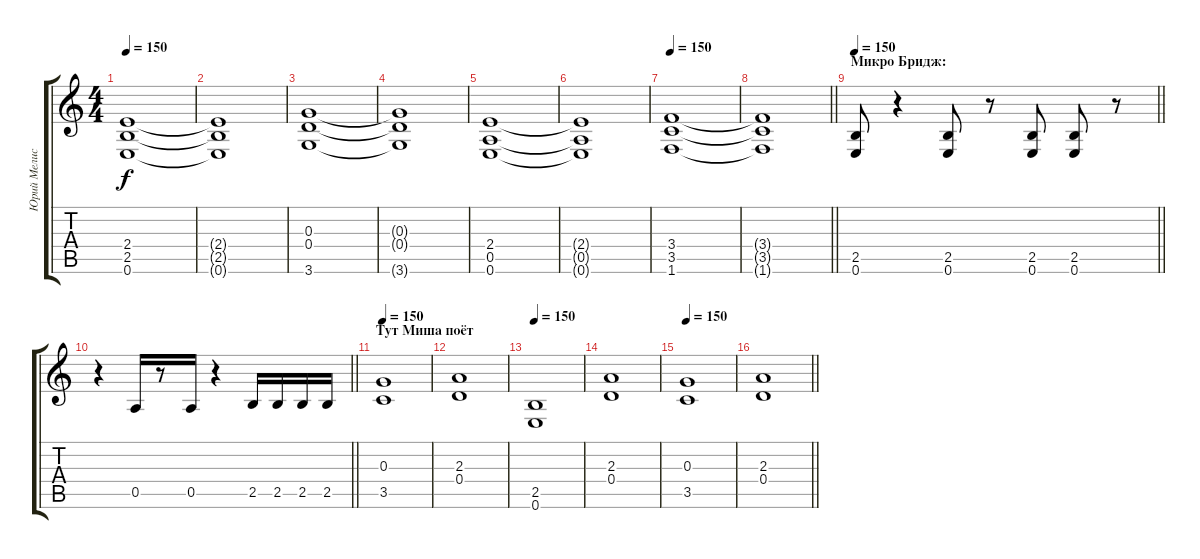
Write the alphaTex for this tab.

\track ("Юрий Мелисов" "Юрий Мелис") {instrument overdrivenguitar}
\staff {score tabs}
\tuning (E4 B3 G3 D3 A2 E2) {hide}
\ts (4 4)
\tempo 150
\clef g2
\ks c
(2.4 2.5 0.6).1{dy f} |
(2.4{t} 2.5{t} 0.6{t}).1 |
(0.3 0.4 3.6).1 |
(0.3{t} 0.4{t} 3.6{t}).1 |
(2.4 0.5 0.6).1 |
(2.4{t} 0.5{t} 0.6{t}).1 |
\tempo 150
(3.4 3.5 1.6).1 |
\barLineRight lightlight
(3.4{t} 3.5{t} 1.6{t}).1 |
\section ("" "Микро Бридж:")
\tempo 150
\barLineRight lightlight
(2.5 0.6).8 r.4 (2.5 0.6).8 r.8 (2.5 0.6).8 (2.5 0.6).8 r.8 |
\section ("" "")
\barLineRight lightlight
r.4 0.5.16 r.8 0.5.16 r.4 2.5.16 2.5.16 2.5.16 2.5.16 |
\section ("" "Тут Миша поёт")
\tempo 150
(0.3 3.5).1 |
(2.3 0.4).1 |
\tempo 150
(2.5 0.6).1 |
(2.3 0.4).1 |
\tempo 150
(0.3 3.5).1 |
\barLineRight lightlight
(2.3 0.4).1
